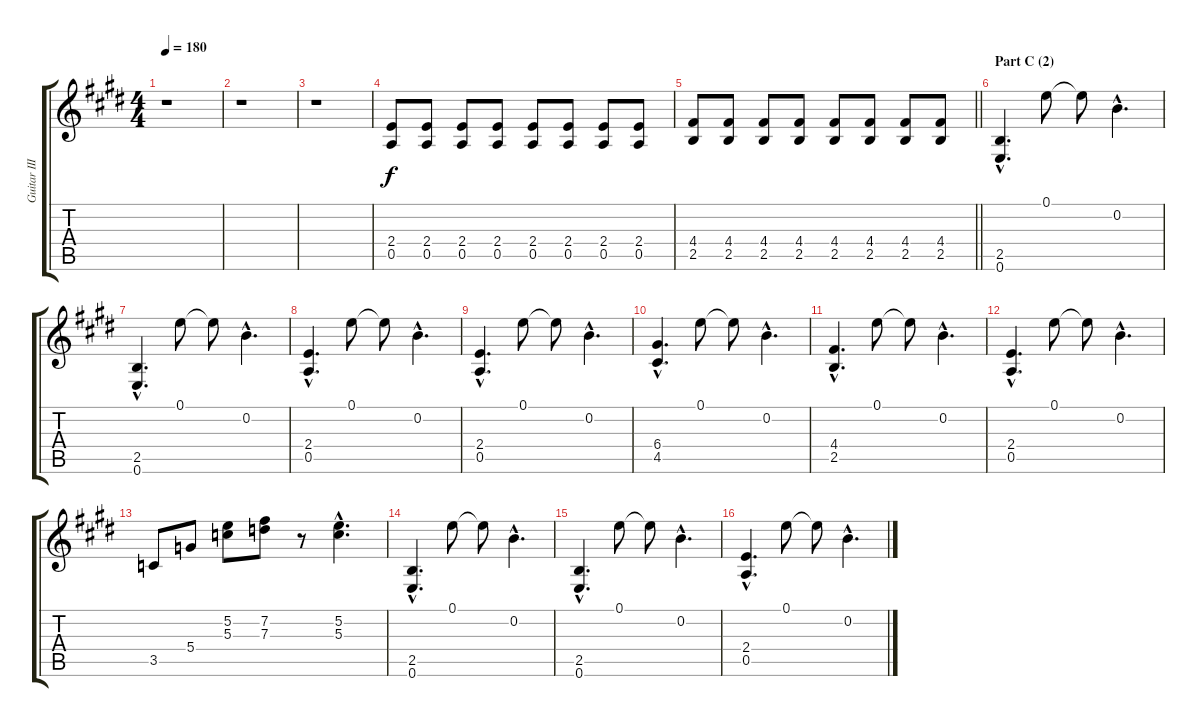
\track ("Guitar III (Kazuma)" "Guitar III") {instrument distortionguitar}
\staff {score tabs}
\tuning (E4 B3 G3 D3 A2 E2) {hide}
\ts (4 4)
\tempo 180
\clef g2
\ks e
r.1{dy f} |
r.1 |
r.1 |
(2.4 0.5).8 (2.4 0.5).8 (2.4 0.5).8 (2.4 0.5).8 (2.4 0.5).8 (2.4 0.5).8 (2.4 0.5).8 (2.4 0.5).8 |
\barLineRight lightlight
(4.4 2.5).8 (4.4 2.5).8 (4.4 2.5).8 (4.4 2.5).8 (4.4 2.5).8 (4.4 2.5).8 (4.4 2.5).8 (4.4 2.5).8 |
\section ("" "Part C (2)")
(2.5{hac} 0.6{hac}).4{d} 0.1.8 0.1{t}.8 0.2{hac}.4{d} |
(2.5{hac} 0.6{hac}).4{d} 0.1.8 0.1{t}.8 0.2{hac}.4{d} |
(2.4{hac} 0.5{hac}).4{d} 0.1.8 0.1{t}.8 0.2{hac}.4{d} |
(2.4{hac} 0.5{hac}).4{d} 0.1.8 0.1{t}.8 0.2{hac}.4{d} |
(6.4{hac} 4.5{hac}).4{d} 0.1.8 0.1{t}.8 0.2{hac}.4{d} |
(4.4{hac} 2.5{hac}).4{d} 0.1.8 0.1{t}.8 0.2{hac}.4{d} |
(2.4{hac} 0.5{hac}).4{d} 0.1.8 0.1{t}.8 0.2{hac}.4{d} |
3.5.8 5.4.8 (5.2 5.3).8 (7.2 7.3).8 r.8 (5.2{hac} 5.3{hac}).4{d} |
(2.5{hac} 0.6{hac}).4{d} 0.1.8 0.1{t}.8 0.2{hac}.4{d} |
(2.5{hac} 0.6{hac}).4{d} 0.1.8 0.1{t}.8 0.2{hac}.4{d} |
(2.4{hac} 0.5{hac}).4{d} 0.1.8 0.1{t}.8 0.2{hac}.4{d}
